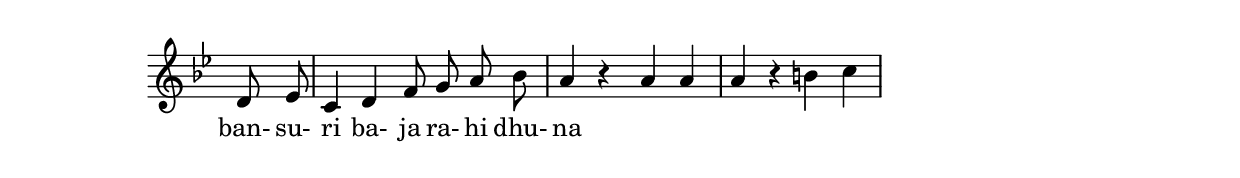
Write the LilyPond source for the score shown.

#(ly:set-option 'midi-extension "mid")
\version "2.12.3"
\include "english.ly"
\header{
title = ""
composer = ""
}
%{
Key: D
Mode: phrygian          

                                i            IV         . 
         3              n       +            2         DSnDn
1)|: (Sr | n) S   (gm <P  d)> | P - P  P   | P - D    n     |
           .
      ban-    su-  ri          ba- ja ra-   hi  dhu- na

%}
melody = {
\once \override Staff.TimeSignature #'stencil = ##f
\clef treble
\key c \phrygian
\autoBeamOn
\cadenzaOn


 \bar "|:"    c'8 df'8 \bar "|"   bf4  c'4   ef'8 f'8   g'8 af'8 \bar "|"   g'4 r4  g'4  g'4 \bar "|"   g'4 r4  a'4  bf'4 \bar "|" 
}


text = \lyricmode {
ban- su- ri ba- ja ra- hi dhu- na
}

\score{
\transpose c' d'
<<
\new Voice = "one" {
\melody
}
\new Lyrics \lyricsto "one" \text
>>
\layout {
\context {
\Score
\remove "Bar_number_engraver"
}
}
\midi {
\context {
\Score
tempoWholesPerMinute = #(ly:make-moment 200 4)
}
}
}